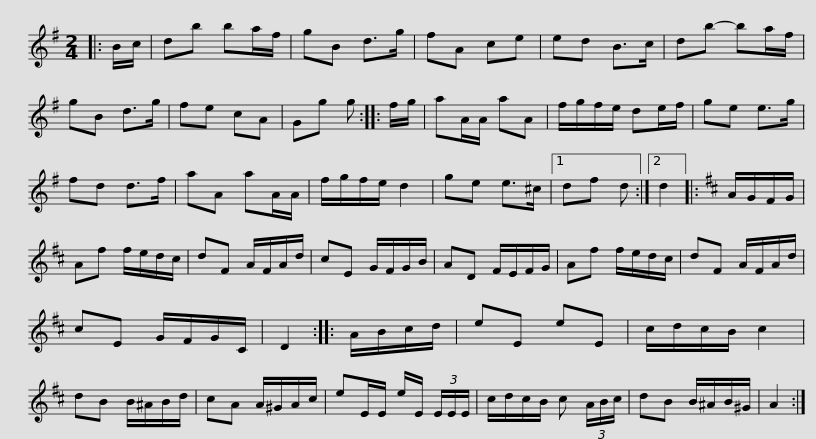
X:1
L:1/8
M:2/4
I:linebreak $
K:G
V:1 treble
V:1
|: B/c/ | db ba/f/ | gB d>g | fA ce | ed B>c | %5
 db- ba/f/ | gB d>g | fe cA | Gg g :: f/g/ |$ %10
 aA/A/ aA | f/g/f/e/ de/f/ | ge e>g | fd d>f | aA aA/A/ | %15
 f/g/f/e/ d2 | ge e>^c |1 df d :|2 d2 |:$[K:D] A/G/F/G/ | %20
 Af f/e/d/c/ | dF A/F/A/d/ | cE G/F/G/B/ | AD F/E/F/G/ | Af f/e/d/c/ | %25
 dF A/F/A/d/ | cE G/F/G/C/ |$ D2 :: A/B/c/d/ | eE eE | %30
 c/d/c/B/ c2 | dB B/^A/B/d/ | cA A/^G/A/c/ | eE/E/ e/E/ (3E/E/E/ | c/d/c/B/ c (3A/B/c/ |$ %35
 dB B/^A/B/^G/ | A2 :| %37
